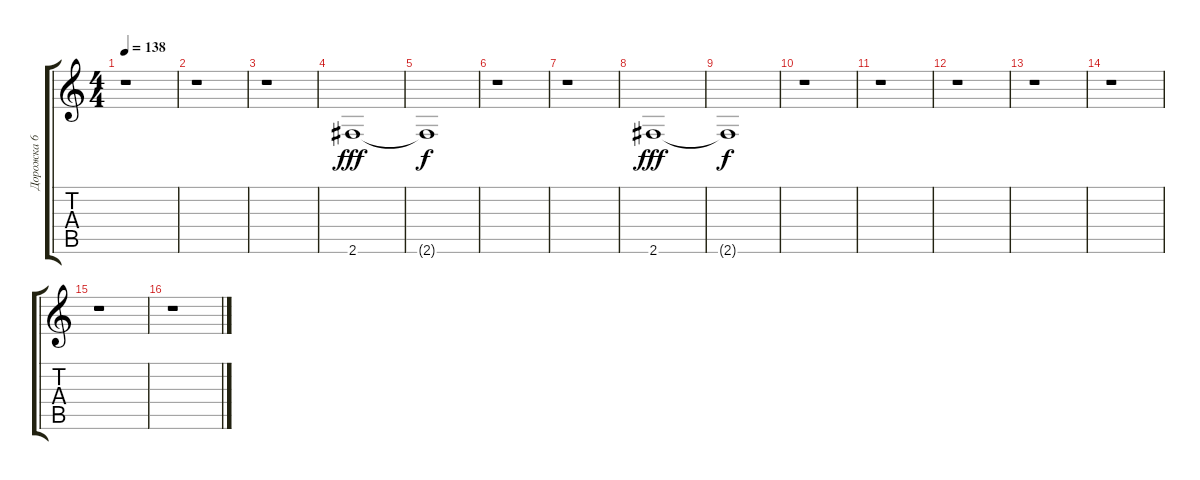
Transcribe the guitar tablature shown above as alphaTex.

\track ("Дорожка 6" "Дорожка 6") {instrument electricbassfinger}
\staff {score tabs}
\tuning (E4 B3 G3 D3 A2 E2) {hide}
\ts (4 4)
\tempo 138
\clef g2
\ks c
r.1{dy f} |
r.1 |
r.1 |
2.6.1{dy fff} |
2.6{t}.1{dy f} |
r.1 |
r.1 |
2.6.1{dy fff} |
2.6{t}.1{dy f} |
r.1 |
r.1 |
r.1 |
r.1 |
r.1 |
r.1 |
r.1
